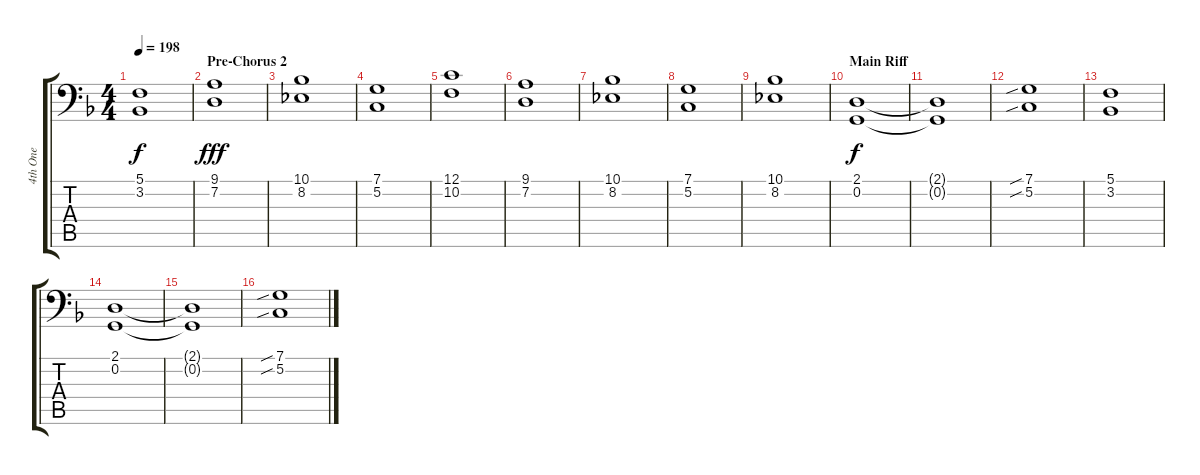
\track ("4th One" "4th One") {instrument lead7fifths}
\staff {score tabs}
\tuning (C3 G2 D2 A1 E1 B0) {hide}
\ts (4 4)
\tempo 198
\clef f4
\ks f
(5.1 3.2).1{dy f} |
\section ("" "Pre-Chorus 2")
(9.1 7.2).1{dy fff} |
(10.1 8.2).1 |
(7.1 5.2).1 |
(12.1 10.2).1 |
(9.1 7.2).1 |
(10.1 8.2).1 |
(7.1 5.2).1 |
(10.1 8.2).1 |
\section ("" "Main Riff")
(2.1 0.2).1{dy f} |
(2.1{t} 0.2{t}).1 |
(7.1{sib} 5.2{sib}).1 |
(5.1 3.2).1 |
(2.1 0.2).1 |
(2.1{t} 0.2{t}).1 |
(7.1{sib} 5.2{sib}).1
